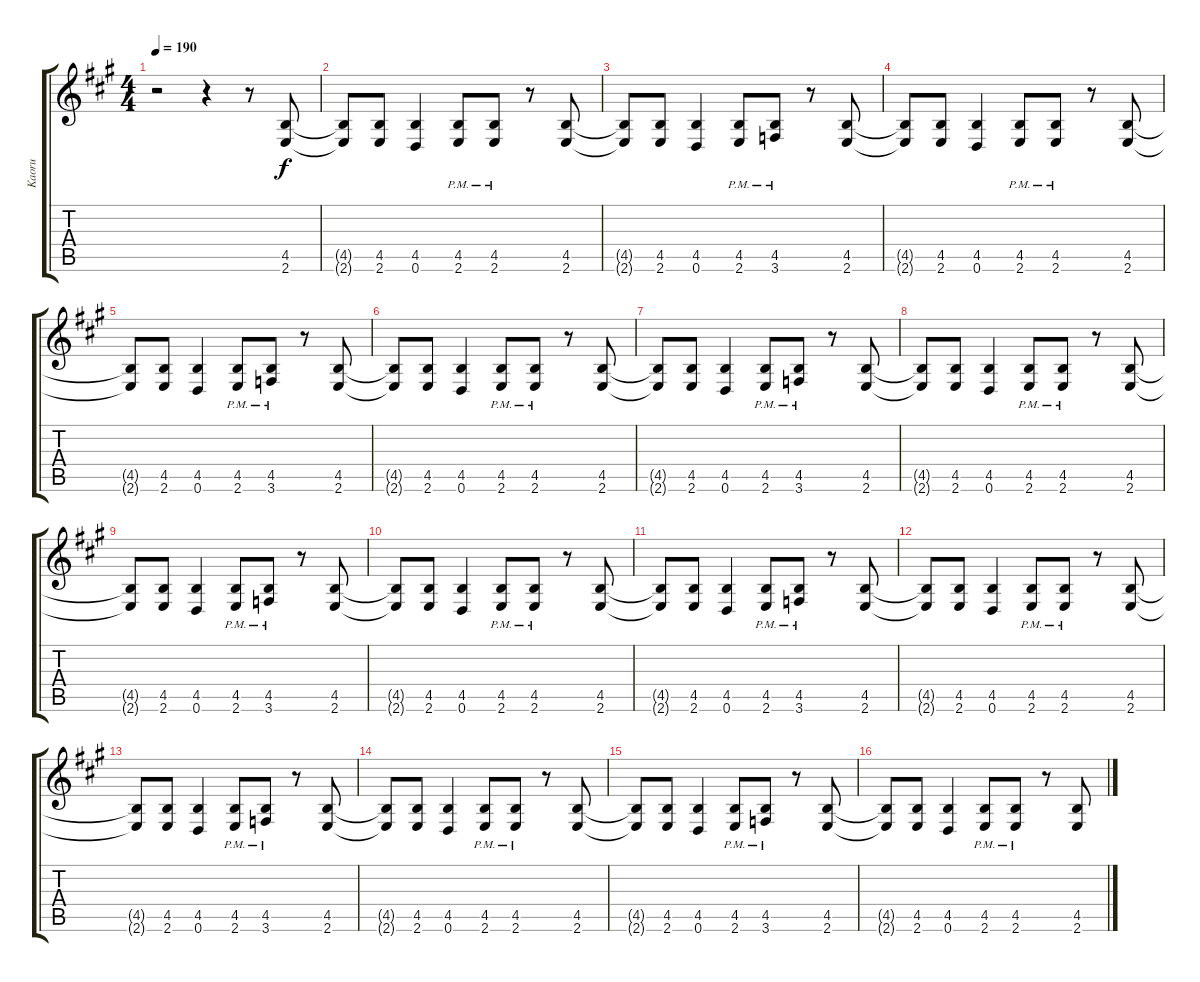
\track ("Kaoru" "Kaoru") {instrument distortionguitar}
\staff {score tabs}
\tuning (D4 A3 F3 C3 G2 D2) {hide}
\ts (4 4)
\tempo 190
\clef g2
\ks a
r.2{dy f} r.4 r.8 (4.5 2.6).8 |
(4.5{t} 2.6{t}).8 (4.5 2.6).8 (4.5 0.6).4 (4.5{pm} 2.6{pm}).8 (4.5{pm} 2.6{pm}).8 r.8 (4.5 2.6).8 |
(4.5{t} 2.6{t}).8 (4.5 2.6).8 (4.5 0.6).4 (4.5{pm} 2.6{pm}).8 (4.5{pm} 3.6{pm}).8 r.8 (4.5 2.6).8 |
(4.5{t} 2.6{t}).8 (4.5 2.6).8 (4.5 0.6).4 (4.5{pm} 2.6{pm}).8 (4.5{pm} 2.6{pm}).8 r.8 (4.5 2.6).8 |
(4.5{t} 2.6{t}).8 (4.5 2.6).8 (4.5 0.6).4 (4.5{pm} 2.6{pm}).8 (4.5{pm} 3.6{pm}).8 r.8 (4.5 2.6).8 |
(4.5{t} 2.6{t}).8 (4.5 2.6).8 (4.5 0.6).4 (4.5{pm} 2.6{pm}).8 (4.5{pm} 2.6{pm}).8 r.8 (4.5 2.6).8 |
(4.5{t} 2.6{t}).8 (4.5 2.6).8 (4.5 0.6).4 (4.5{pm} 2.6{pm}).8 (4.5{pm} 3.6{pm}).8 r.8 (4.5 2.6).8 |
(4.5{t} 2.6{t}).8 (4.5 2.6).8 (4.5 0.6).4 (4.5{pm} 2.6{pm}).8 (4.5{pm} 2.6{pm}).8 r.8 (4.5 2.6).8 |
(4.5{t} 2.6{t}).8 (4.5 2.6).8 (4.5 0.6).4 (4.5{pm} 2.6{pm}).8 (4.5{pm} 3.6{pm}).8 r.8 (4.5 2.6).8 |
(4.5{t} 2.6{t}).8 (4.5 2.6).8 (4.5 0.6).4 (4.5{pm} 2.6{pm}).8 (4.5{pm} 2.6{pm}).8 r.8 (4.5 2.6).8 |
(4.5{t} 2.6{t}).8 (4.5 2.6).8 (4.5 0.6).4 (4.5{pm} 2.6{pm}).8 (4.5{pm} 3.6{pm}).8 r.8 (4.5 2.6).8 |
(4.5{t} 2.6{t}).8 (4.5 2.6).8 (4.5 0.6).4 (4.5{pm} 2.6{pm}).8 (4.5{pm} 2.6{pm}).8 r.8 (4.5 2.6).8 |
(4.5{t} 2.6{t}).8 (4.5 2.6).8 (4.5 0.6).4 (4.5{pm} 2.6{pm}).8 (4.5{pm} 3.6{pm}).8 r.8 (4.5 2.6).8 |
(4.5{t} 2.6{t}).8 (4.5 2.6).8 (4.5 0.6).4 (4.5{pm} 2.6{pm}).8 (4.5{pm} 2.6{pm}).8 r.8 (4.5 2.6).8 |
(4.5{t} 2.6{t}).8 (4.5 2.6).8 (4.5 0.6).4 (4.5{pm} 2.6{pm}).8 (4.5{pm} 3.6{pm}).8 r.8 (4.5 2.6).8 |
(4.5{t} 2.6{t}).8 (4.5 2.6).8 (4.5 0.6).4 (4.5{pm} 2.6{pm}).8 (4.5{pm} 2.6{pm}).8 r.8 (4.5 2.6).8
